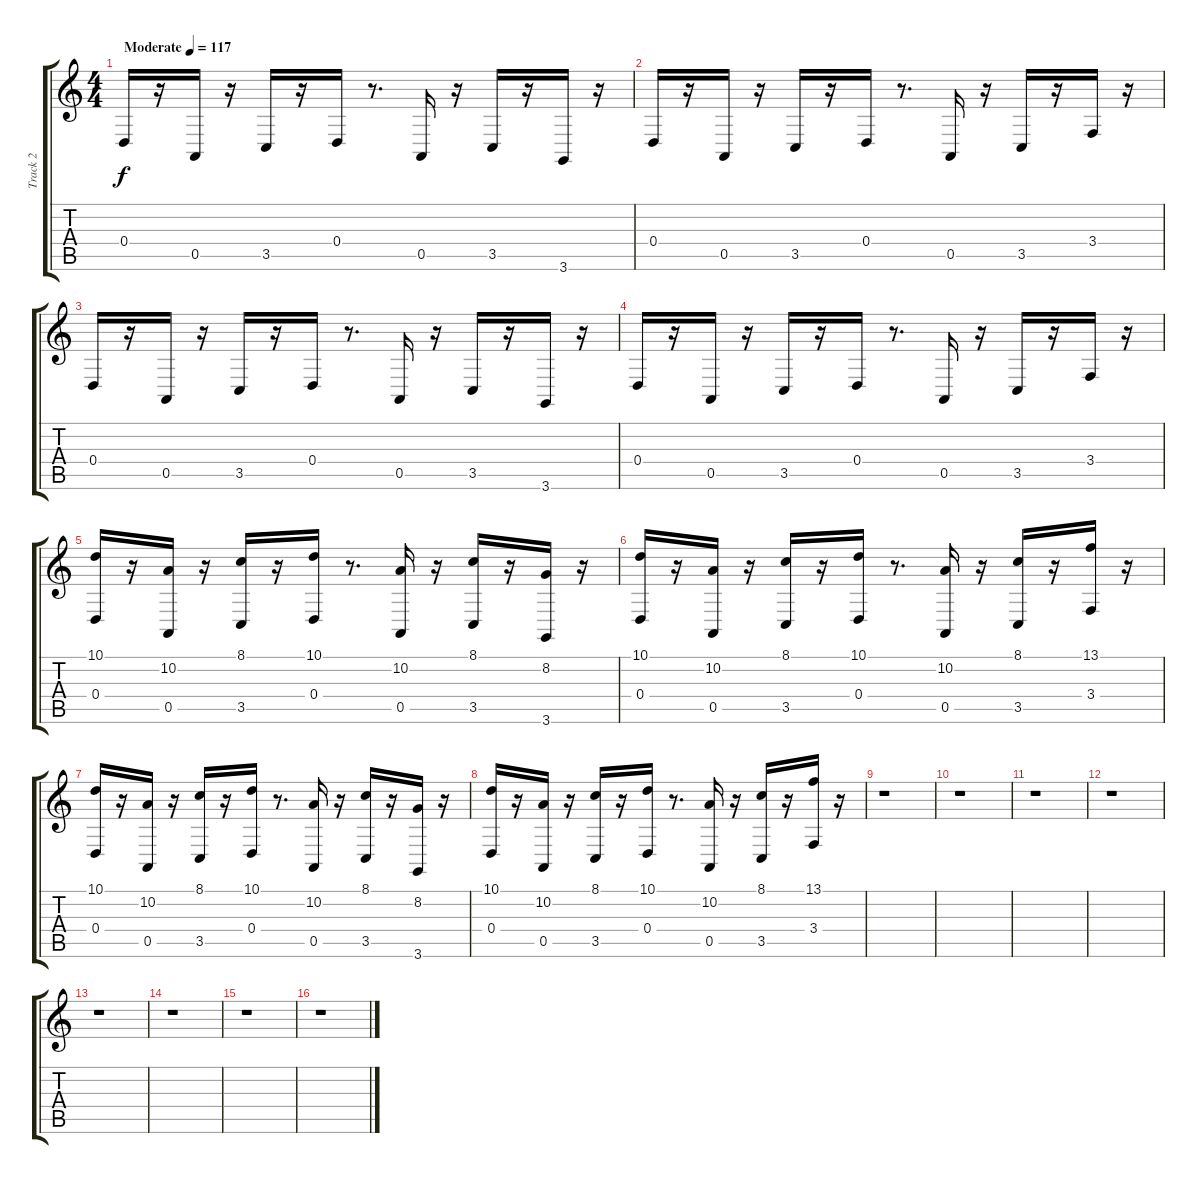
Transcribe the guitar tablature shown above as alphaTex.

\track ("Track 2" "Track 2") {instrument pizzicatostrings}
\staff {score tabs}
\tuning (E4 B3 G3 D3 A2 E2) {hide}
\ts (4 4)
\tempo (117 "Moderate")
\clef g2
\ks c
0.4.16{dy f instrument pizzicatostrings} r.16 0.5.16 r.16 3.5.16 r.16 0.4.16 r.8{d} 0.5.16 r.16 3.5.16 r.16 3.6.16 r.16 |
0.4.16 r.16 0.5.16 r.16 3.5.16 r.16 0.4.16 r.8{d} 0.5.16 r.16 3.5.16 r.16 3.4.16 r.16 |
0.4.16 r.16 0.5.16 r.16 3.5.16 r.16 0.4.16 r.8{d} 0.5.16 r.16 3.5.16 r.16 3.6.16 r.16 |
0.4.16 r.16 0.5.16 r.16 3.5.16 r.16 0.4.16 r.8{d} 0.5.16 r.16 3.5.16 r.16 3.4.16 r.16 |
(10.1 0.4).16 r.16 (10.2 0.5).16 r.16 (8.1 3.5).16 r.16 (10.1 0.4).16 r.8{d} (10.2 0.5).16 r.16 (8.1 3.5).16 r.16 (8.2 3.6).16 r.16 |
(10.1 0.4).16 r.16 (10.2 0.5).16 r.16 (8.1 3.5).16 r.16 (10.1 0.4).16 r.8{d} (10.2 0.5).16 r.16 (8.1 3.5).16 r.16 (13.1 3.4).16 r.16 |
(10.1 0.4).16 r.16 (10.2 0.5).16 r.16 (8.1 3.5).16 r.16 (10.1 0.4).16 r.8{d} (10.2 0.5).16 r.16 (8.1 3.5).16 r.16 (8.2 3.6).16 r.16 |
(10.1 0.4).16 r.16 (10.2 0.5).16 r.16 (8.1 3.5).16 r.16 (10.1 0.4).16 r.8{d} (10.2 0.5).16 r.16 (8.1 3.5).16 r.16 (13.1 3.4).16 r.16 |
r.1 |
r.1 |
r.1 |
r.1 |
r.1 |
r.1 |
r.1 |
r.1
